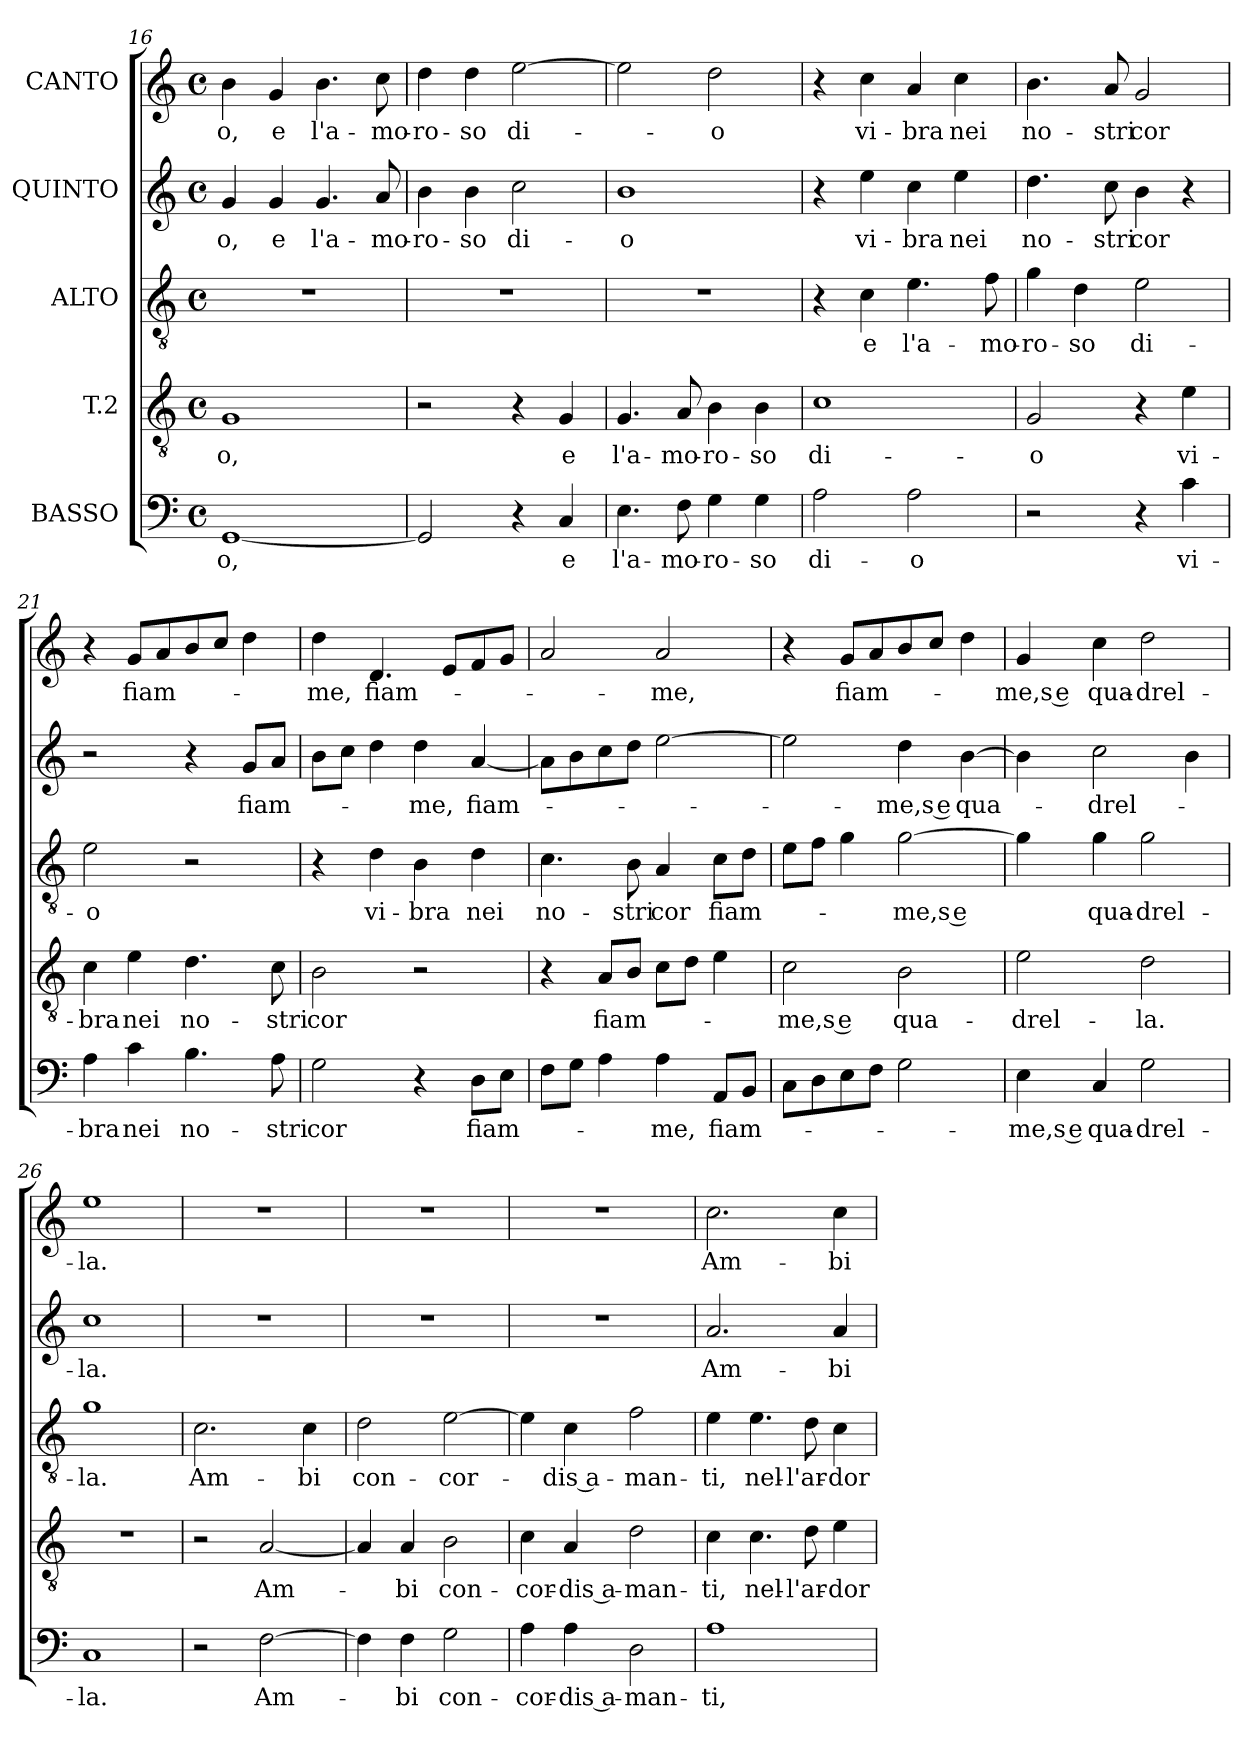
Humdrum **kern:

**kern	**text	**kern	**text	**kern	**text	**kern	**text	**kern	**text
*part5	*part5	*part4	*part4	*part3	*part3	*part2	*part2	*part1	*part1
*staff5	*staff5	*staff4	*staff4	*staff3	*staff3	*staff2	*staff2	*staff1	*staff1
*I"BASSO	*	*I"T.2	*	*I"ALTO	*	*I"QUINTO	*	*I"CANTO	*
*clefF4	*	*clefGv2	*	*clefGv2	*	*clefG2	*	*clefG2	*
*M4/4	*	*M4/4	*	*M4/4	*	*M4/4	*	*M4/4	*
*met(c)	*	*met(c)	*	*met(c)	*	*met(c)	*	*met(c)	*
=16	=16	=16	=16	=16	=16	=16	=16	=16	=16
!	!LO:LY:b:cj	!	!LO:LY:b:cj	!	!	!	!LO:LY:b:cj	!	!LO:LY:b:cj
[<1GG	-o,	1G	-o,	1r	.	4g/	-o,	4b\	-o,
!	!	!	!	!	!	!	!LO:LY:b:cj	!	!LO:LY:b:cj
.	.	.	.	.	.	4g/	e	4g/	e
!	!	!	!	!	!	!	!LO:LY:b:cj	!	!LO:LY:b:cj
.	.	.	.	.	.	4.g/	l'a-	4.b\	l'a-
!	!	!	!	!	!	!	!LO:LY:b:cj	!	!LO:LY:b:cj
.	.	.	.	.	.	8a/	-mo-	8cc\	-mo-
=17	=17	=17	=17	=17	=17	=17	=17	=17	=17
!	!	!	!	!	!	!	!LO:LY:b:cj	!	!LO:LY:b:cj
2GG/]	.	2r	.	1r	.	4b\	-ro-	4dd\	-ro-
!	!	!	!	!	!	!	!LO:LY:b:cj	!	!LO:LY:b:cj
.	.	.	.	.	.	4b\	-so	4dd\	-so
!	!	!	!	!	!	!	!LO:LY:b:cj	!	!LO:LY:b:cj
4r	.	4r	.	.	.	2cc\	di-	[<2ee\	di-
!	!LO:LY:b:cj	!	!LO:LY:b:cj	!	!	!	!	!	!
4C/	e	4G/	e	.	.	.	.	.	.
!!LO:LB:g=z
=18	=18	=18	=18	=18	=18	=18	=18	=18	=18
!	!LO:LY:b:cj	!	!LO:LY:b:cj	!	!	!	!LO:LY:b:rj	!	!
4.E\	l'a-	4.G/	l'a-	1r	.	1b	-o	2ee\]	.
!	!LO:LY:b	!	!LO:LY:b	!	!	!	!	!	!
8F\	-mo-	8A/	-mo-	.	.	.	.	.	.
!	!LO:LY:b:rj	!	!LO:LY:b:rj	!	!	!	!	!	!LO:LY:b:cj
4G\	-ro-	4B\	-ro-	.	.	.	.	2dd\	-o
!	!LO:LY:b:cj	!	!LO:LY:b:cj	!	!	!	!	!	!
4G\	-so	4B\	-so	.	.	.	.	.	.
=19	=19	=19	=19	=19	=19	=19	=19	=19	=19
!	!LO:LY:b:cj	!	!LO:LY:b:cj	!	!	!	!	!	!
2A\	di-	1c	di-	4r	.	4r	.	4r	.
!	!	!	!	!	!LO:LY:b:cj	!	!LO:LY:b:cj	!	!LO:LY:b:cj
.	.	.	.	4c\	e	4ee\	vi-	4cc\	vi-
!	!LO:LY:b:cj	!	!	!	!LO:LY:b:cj	!	!LO:LY:b:cj	!	!LO:LY:b:cj
2A\	-o	.	.	4.e\	l'a-	4cc\	-bra	4a/	-bra
!	!	!	!	!	!	!	!LO:LY:b:cj	!	!LO:LY:b:cj
.	.	.	.	.	.	4ee\	nei	4cc\	nei
!	!	!	!	!	!LO:LY:b:cj	!	!	!	!
.	.	.	.	8f\	-mo-	.	.	.	.
=20	=20	=20	=20	=20	=20	=20	=20	=20	=20
!	!	!	!LO:LY:b:cj	!	!LO:LY:b:cj	!	!LO:LY:b:cj	!	!LO:LY:b:cj
2r	.	2G/	-o	4g\	-ro-	4.dd\	no-	4.b\	no-
!	!	!	!	!	!LO:LY:b:cj	!	!	!	!
.	.	.	.	4d\	-so	.	.	.	.
!	!	!	!	!	!	!	!LO:LY:b:cj	!	!LO:LY:b:cj
.	.	.	.	.	.	8cc\	-stri	8a/	-stri
!	!	!	!	!	!LO:LY:b:cj	!	!LO:LY:b:cj	!	!LO:LY:b:cj
4r	.	4r	.	2e\	di-	4b\	cor	2g/	cor
!	!LO:LY:b:cj	!	!LO:LY:b:cj	!	!	!	!	!	!
4c\	vi-	4e\	vi-	.	.	4r	.	.	.
=21	=21	=21	=21	=21	=21	=21	=21	=21	=21
!	!LO:LY:b:cj	!	!LO:LY:b:cj	!	!LO:LY:b:cj	!	!	!	!
4A\	-bra	4c\	-bra	2e\	-o	2r	.	4r	.
!	!LO:LY:b:cj	!	!LO:LY:b:cj	!	!	!	!	!	!LO:LY:b:cj
4c\	nei	4e\	nei	.	.	.	.	8g/L	fiam-
.	.	.	.	.	.	.	.	8a/	.
!	!LO:LY:b:cj	!	!LO:LY:b:cj	!	!	!	!	!	!
4.B\	no-	4.d\	no-	2r	.	4r	.	8b/	.
.	.	.	.	.	.	.	.	8cc/J	.
!	!	!	!	!	!	!	!LO:LY:b:cj	!	!
.	.	.	.	.	.	8g/L	fiam-	4dd\	.
!	!LO:LY:b:cj	!	!LO:LY:b:cj	!	!	!	!	!	!
8A\	-stri	8c\	-stri	.	.	8a/J	.	.	.
=22	=22	=22	=22	=22	=22	=22	=22	=22	=22
!	!LO:LY:b:cj	!	!LO:LY:b:cj	!	!	!	!	!	!LO:LY:b:cj
2G\	cor	2B\	cor	4r	.	8b\L	.	4dd\	-me,
.	.	.	.	.	.	8cc\J	.	.	.
!	!	!	!	!	!LO:LY:b:cj	!	!	!	!LO:LY:b
.	.	.	.	4d\	vi-	4dd\	.	4.d/	fiam-
!	!	!	!	!	!LO:LY:b:cj	!	!LO:LY:b:cj	!	!
4r	.	2r	.	4B\	-bra	4dd\	-me,	.	.
.	.	.	.	.	.	.	.	8e/L	.
!	!LO:LY:b:cj	!	!	!	!LO:LY:b:cj	!	!LO:LY:b:cj	!	!
8D\L	fiam-	.	.	4d\	nei	[>4a/	fiam-	8f/	.
8E\J	.	.	.	.	.	.	.	8g/J	.
!!LO:LB:g=z
=23	=23	=23	=23	=23	=23	=23	=23	=23	=23
!	!	!	!	!	!LO:LY:b:cj	!	!	!	!
8F\L	.	4r	.	4.c\	no-	8a\L]	.	2a/	.
8G\J	.	.	.	.	.	8b\	.	.	.
!	!	!	!LO:LY:b:cj	!	!	!	!	!	!
4A\	.	8A/L	fiam-	.	.	8cc\	.	.	.
!	!	!	!	!	!LO:LY:b:cj	!	!	!	!
.	.	8B/J	.	8B\	-stri	8dd\J	.	.	.
!	!LO:LY:b:cj	!	!	!	!LO:LY:b:cj	!	!	!	!LO:LY:b:cj
4A\	-me,	8c\L	.	4A/	cor	[>2ee\	.	2a/	-me,
.	.	8d\J	.	.	.	.	.	.	.
!	!LO:LY:b:cj	!	!	!	!LO:LY:b:cj	!	!	!	!
8AA/L	fiam-	4e\	.	8c\L	fiam-	.	.	.	.
8BB/J	.	.	.	8d\J	.	.	.	.	.
=24	=24	=24	=24	=24	=24	=24	=24	=24	=24
!	!	!	!LO:LY:b:rj	!	!	!	!	!	!
8C\L	.	2c\	-me,s e	8e\L	.	2ee\]	.	4r	.
8D\	.	.	.	8f\J	.	.	.	.	.
!	!	!	!	!	!	!	!	!	!LO:LY:b:cj
8E\	.	.	.	4g\	.	.	.	8g/L	fiam-
8F\J	.	.	.	.	.	.	.	8a/	.
!	!	!	!LO:LY:b:cj	!	!LO:LY:b:cj	!	!LO:LY:b:rj	!	!
2G\	.	2B\	qua-	[>2g\	-me,s e	4dd\	-me,s e	8b/	.
.	.	.	.	.	.	.	.	8cc/J	.
!	!	!	!	!	!	!	!LO:LY:b:cj	!	!
.	.	.	.	.	.	[>4b\	qua-	4dd\	.
=25	=25	=25	=25	=25	=25	=25	=25	=25	=25
!	!LO:LY:b:rj	!	!LO:LY:b:cj	!	!	!	!	!	!LO:LY:b:rj
4E\	-me,s e	2e\	-drel-	4g\]	.	4b\]	.	4g/	-me,s e
!	!LO:LY:b:cj	!	!	!	!LO:LY:b:cj	!	!LO:LY:b:cj	!	!LO:LY:b:cj
4C/	qua-	.	.	4g\	qua-	2cc\	-drel-	4cc\	qua-
!	!LO:LY:b:cj	!	!LO:LY:b:cj	!	!LO:LY:b:cj	!	!	!	!LO:LY:b:cj
2G\	-drel-	2d\	-la.	2g\	-drel-	.	.	2dd\	-drel-
.	.	.	.	.	.	4b\	.	.	.
=26	=26	=26	=26	=26	=26	=26	=26	=26	=26
!	!LO:LY:b:cj	!	!	!	!LO:LY:b:cj	!	!LO:LY:b:cj	!	!LO:LY:b:cj
1C	-la.	1r	.	1g	-la.	1cc	-la.	1ee	-la.
=27	=27	=27	=27	=27	=27	=27	=27	=27	=27
!	!	!	!	!	!LO:LY:b:cj	!	!	!	!
2r	.	2r	.	2.c\	Am-	1r	.	1r	.
!	!LO:LY:b:cj	!	!LO:LY:b:cj	!	!	!	!	!	!
[>2F\	Am-	[<2A/	Am-	.	.	.	.	.	.
!	!	!	!	!	!LO:LY:b:cj	!	!	!	!
.	.	.	.	4c\	-bi	.	.	.	.
=28	=28	=28	=28	=28	=28	=28	=28	=28	=28
!	!	!	!	!	!LO:LY:b:cj	!	!	!	!
4F\]	.	4A/]	.	2d\	con-	1r	.	1r	.
!	!LO:LY:b:cj	!	!LO:LY:b:cj	!	!	!	!	!	!
4F\	-bi	4A/	-bi	.	.	.	.	.	.
!	!LO:LY:b:cj	!	!LO:LY:b:cj	!	!LO:LY:b:cj	!	!	!	!
2G\	con-	2B\	con-	[<2e\	-cor-	.	.	.	.
!!LO:PB:g=z
=29	=29	=29	=29	=29	=29	=29	=29	=29	=29
!	!LO:LY:b:cj	!	!LO:LY:b:cj	!	!	!	!	!	!
4A\	-cor-	4c\	-cor-	4e\]	.	1r	.	1r	.
!	!LO:LY:b:rj	!	!LO:LY:b:rj	!	!LO:LY:b:rj	!	!	!	!
4A\	-dis a-	4A/	-dis a-	4c\	-dis a-	.	.	.	.
!	!LO:LY:b:cj	!	!LO:LY:b:cj	!	!LO:LY:b:cj	!	!	!	!
2D\	-man-	2d\	-man-	2f\	-man-	.	.	.	.
=30	=30	=30	=30	=30	=30	=30	=30	=30	=30
!	!LO:LY:b:cj	!	!LO:LY:b:cj	!	!LO:LY:b:cj	!	!LO:LY:b:cj	!	!LO:LY:b:cj
1A	-ti,	4c\	-ti,	4e\	-ti,	2.a/	Am-	2.cc\	Am-
!	!	!	!LO:LY:b:cj	!	!LO:LY:b:cj	!	!	!	!
.	.	4.c\	nel-	4.e\	nel-	.	.	.	.
!	!	!	!LO:LY:b	!	!LO:LY:b	!	!	!	!
.	.	8d\	-l'ar-	8d\	-l'ar-	.	.	.	.
!	!	!	!LO:LY:b:rj	!	!LO:LY:b:rj	!	!LO:LY:b:cj	!	!LO:LY:b:cj
.	.	4e\	-dor	4c\	-dor	4a/	-bi	4cc\	-bi
=	=	=	=	=	=	=	=	=	=
*-	*-	*-	*-	*-	*-	*-	*-	*-	*-
